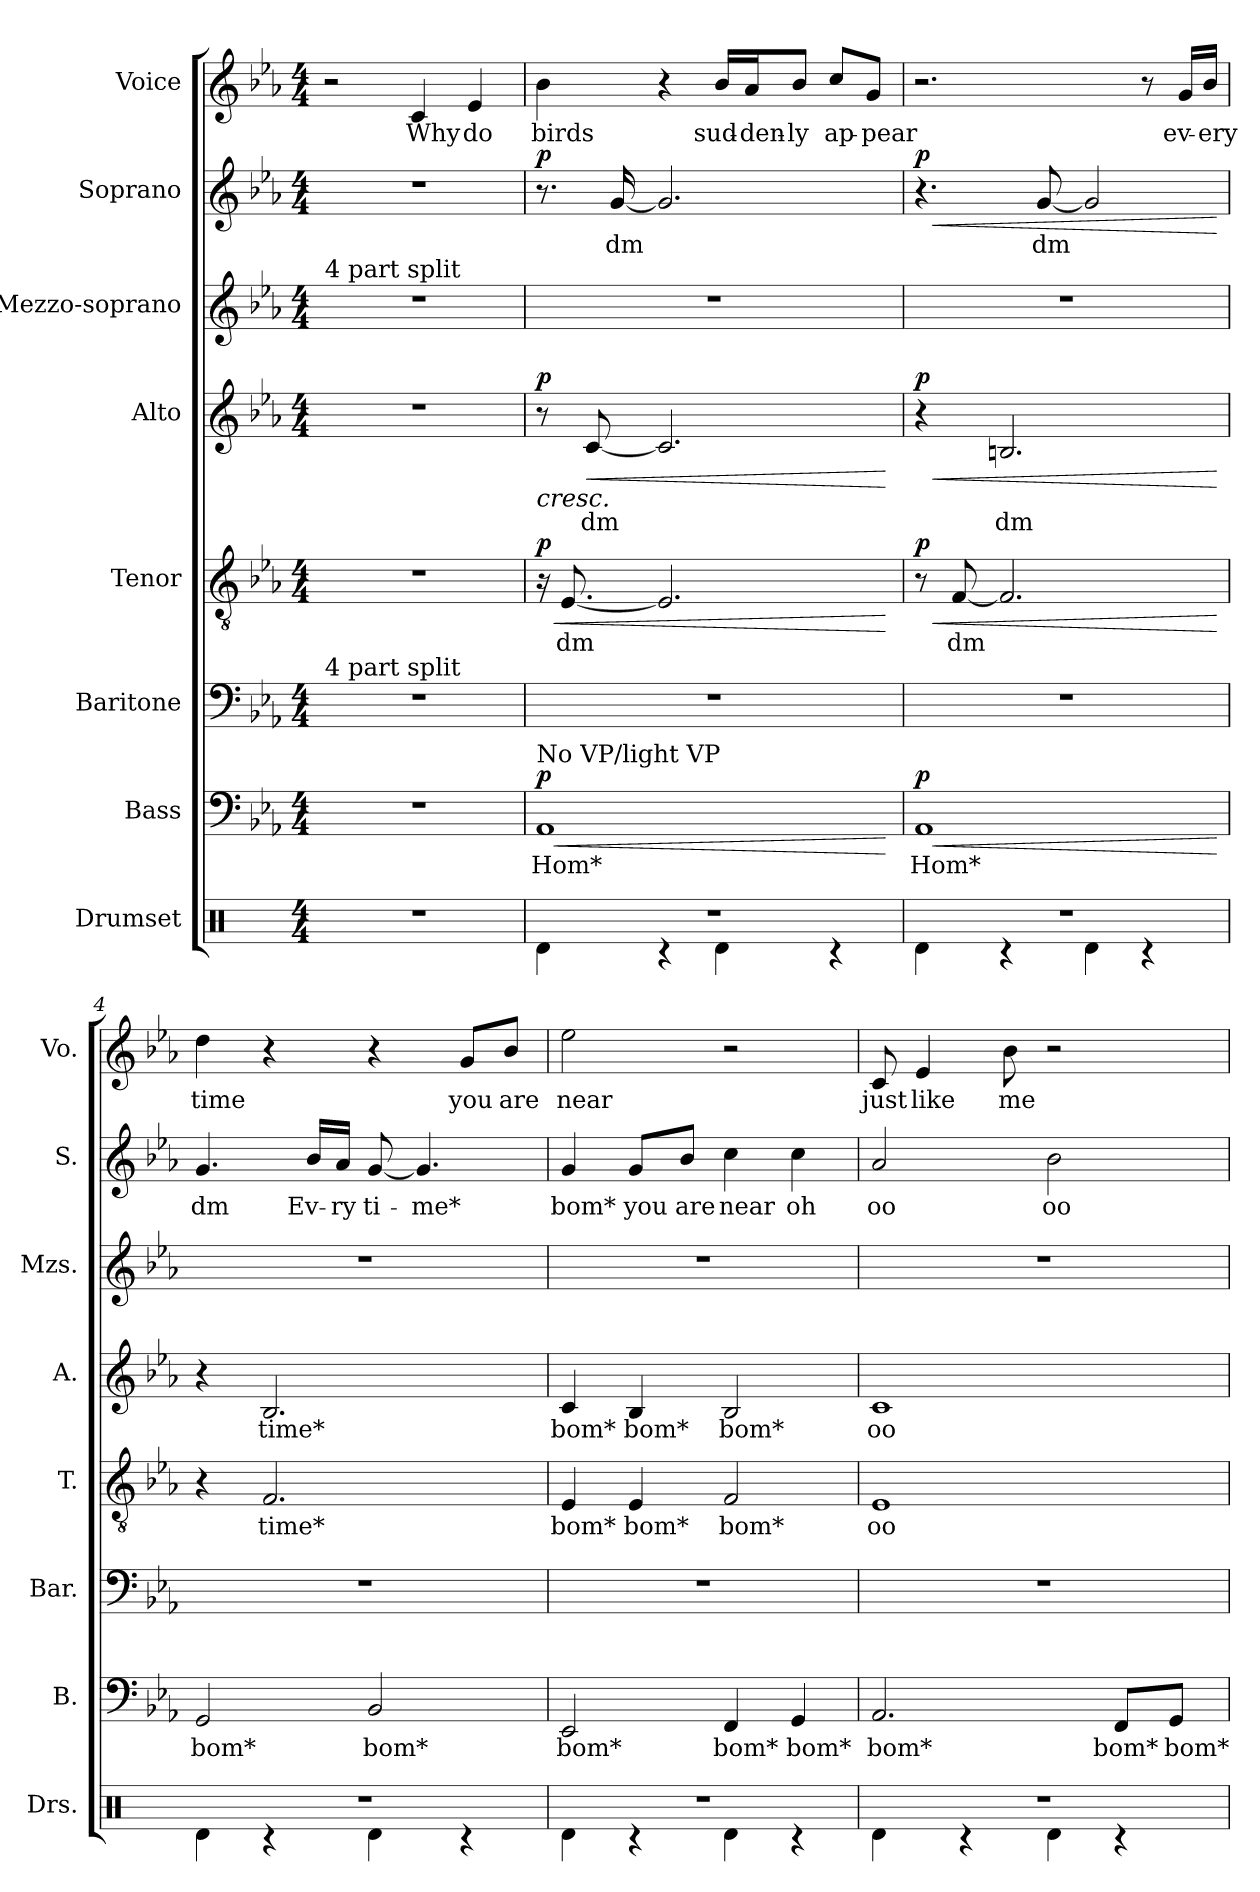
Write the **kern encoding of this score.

**kern	**kern	**text	**dynam	**kern	**kern	**text	**dynam	**kern	**text	**dynam	**kern	**kern	**text	**dynam	**kern	**text
*part8	*part7	*part7	*part7	*part6	*part5	*part5	*part5	*part4	*part4	*part4	*part3	*part2	*part2	*part2	*part1	*part1
*staff8	*staff7	*staff7	*staff7	*staff6	*staff5	*staff5	*staff5	*staff4	*staff4	*staff4	*staff3	*staff2	*staff2	*staff2	*staff1	*staff1
*I"Drumset	*I"Bass	*	*	*I"Baritone	*I"Tenor	*	*	*I"Alto	*	*	*I"Mezzo-soprano	*I"Soprano	*	*	*I"Voice	*
*I'Drs.	*I'B.	*	*	*I'Bar.	*I'T.	*	*	*I'A.	*	*	*I'Mzs.	*I'S.	*	*	*I'Vo.	*
*clefX	*clefF4	*	*	*clefF4	*clefGv2	*	*	*clefG2	*	*	*clefG2	*clefG2	*	*	*clefG2	*
*k[]	*k[b-e-a-]	*	*	*k[b-e-a-]	*k[b-e-a-]	*	*	*k[b-e-a-]	*	*	*k[b-e-a-]	*k[b-e-a-]	*	*	*k[b-e-a-]	*
*M4/4	*M4/4	*	*	*M4/4	*M4/4	*	*	*M4/4	*	*	*M4/4	*M4/4	*	*	*M4/4	*
*MM68	*MM68	*	*	*MM68	*MM68	*	*	*MM68	*	*	*MM68	*MM68	*	*	*MM68	*
=1	=1	=1	=1	=1	=1	=1	=1	=1	=1	=1	=1	=1	=1	=1	=1	=1
!	!	!	!	!	!	!	!	!	!	!	!LO:TX:a:t=4 part split	!	!	!	!	!
!	!	!	!	!LO:TX:a:t=4 part split	!	!	!	!	!	!	!	!	!	!	!	!
1r	1r	.	.	1r	1r	.	.	1r	.	.	1r	1r	.	.	2r	.
!	!	!	!	!	!	!	!	!	!	!	!	!	!	!	!	!LO:LY:b
.	.	.	.	.	.	.	.	.	.	.	.	.	.	.	4c/	Why
!	!	!	!	!	!	!	!	!	!	!	!	!	!	!	!	!LO:LY:b
.	.	.	.	.	.	.	.	.	.	.	.	.	.	.	4e-/	do
=2	=2	=2	=2	=2	=2	=2	=2	=2	=2	=2	=2	=2	=2	=2	=2	=2
*^	*	*	*	*	*	*	*	*	*	*	*	*	*	*	*	*
!	!	!LO:TX:a:t=No VP/light VP	!	!	!	!	!	!	!	!	!	!	!	!	!	!	!
!	!	!	!LO:LY:b	!LO:HP:b	!	!	!	!LO:HP:b	!	!	!LO:HP:b	!	!	!	!	!	!LO:LY:b
!	!	!	!	!LO:DY:n=1:b	!	!	!	!LO:DY:n=1:b	!	!	!LO:DY:n=1:b	!	!	!	!LO:DY:b	!	!
1r	4Rd\	1AA-	Hom*	< p	1r	16r	.	< p	8r	.	< p	1r	8.r	.	p	4b-\	birds
!	!	!	!	!	!	!	!LO:LY:b	!	!	!	!	!	!	!	!	!	!
.	.	.	.	.	.	[8.E-/	dm	.	.	.	.	.	.	.	.	.	.
!	!	!	!	!	!	!	!	!	!	!LO:LY:b	!LO:HP:b	!	!	!	!	!	!
.	.	.	.	.	.	.	.	.	[8c/	dm	<	.	.	.	.	.	.
!	!	!	!	!	!	!	!	!	!	!	!	!	!	!LO:LY:b	!	!	!
.	.	.	.	.	.	.	.	.	.	.	.	.	[16g/	dm	.	.	.
.	4r	.	.	.	.	2.E-/]	.	.	2.c/]	.	.	.	2.g/]	.	.	4r	.
!	!	!	!	!	!	!	!	!	!	!	!	!	!	!	!	!	!LO:LY:b
.	4Rd\	.	.	.	.	.	.	.	.	.	.	.	.	.	.	16b-/LL	sud-
!	!	!	!	!	!	!	!	!	!	!	!	!	!	!	!	!	!LO:LY:b
.	.	.	.	.	.	.	.	.	.	.	.	.	.	.	.	16a-/J	-den-
!	!	!	!	!	!	!	!	!	!	!	!	!	!	!	!	!	!LO:LY:b
.	.	.	.	.	.	.	.	.	.	.	.	.	.	.	.	8b-/J	-ly
!	!	!	!	!	!	!	!	!	!	!	!	!	!	!	!	!	!LO:LY:b
.	4r	.	.	.	.	.	.	.	.	.	.	.	.	.	.	8cc/L	ap-
!	!	!	!	!	!	!	!	!	!	!	!	!	!	!	!	!	!LO:LY:b
.	.	.	.	.	.	.	.	.	.	.	.	.	.	.	.	8g/J	-pear
*v	*v	*	*	*	*	*	*	*	*	*	*	*	*	*	*	*	*
.	.	.	[	.	.	.	[	.	.	[ [	.	.	.	.	.	.
=3	=3	=3	=3	=3	=3	=3	=3	=3	=3	=3	=3	=3	=3	=3	=3	=3
*^	*	*	*	*	*	*	*	*	*	*	*	*	*	*	*	*
!	!	!	!LO:LY:b	!LO:HP:b	!	!	!	!LO:HP:b	!	!	!LO:HP:b	!	!	!	!LO:HP:b	!	!
!	!	!	!	!LO:DY:n=1:b	!	!	!	!LO:DY:n=1:b	!	!	!LO:DY:n=1:b	!	!	!	!LO:DY:n=1:b	!	!
1r	4Rd\	1AA-	Hom*	< p	1r	8r	.	< p	4r	.	< p	1r	4.r	.	< p	2.r	.
!	!	!	!	!	!	!	!LO:LY:b	!	!	!	!	!	!	!	!	!	!
.	.	.	.	.	.	[8F/	dm	.	.	.	.	.	.	.	.	.	.
!	!	!	!	!	!	!	!	!	!	!LO:LY:b	!	!	!	!	!	!	!
.	4r	.	.	.	.	2.F/]	.	.	2.Bn/	dm	.	.	.	.	.	.	.
!	!	!	!	!	!	!	!	!	!	!	!	!	!	!LO:LY:b	!	!	!
.	.	.	.	.	.	.	.	.	.	.	.	.	[8g/	dm	.	.	.
.	4Rd\	.	.	.	.	.	.	.	.	.	.	.	2g/]	.	.	.	.
.	4r	.	.	.	.	.	.	.	.	.	.	.	.	.	.	8r	.
!	!	!	!	!	!	!	!	!	!	!	!	!	!	!	!	!	!LO:LY:b
.	.	.	.	.	.	.	.	.	.	.	.	.	.	.	.	16g/LL	ev-
!	!	!	!	!	!	!	!	!	!	!	!	!	!	!	!	!	!LO:LY:b
.	.	.	.	.	.	.	.	.	.	.	.	.	.	.	.	16b-/JJ	-ery
*v	*v	*	*	*	*	*	*	*	*	*	*	*	*	*	*	*	*
.	.	.	[	.	.	.	[	.	.	[	.	.	.	[	.	.
!!LO:PB:g=z
=4	=4	=4	=4	=4	=4	=4	=4	=4	=4	=4	=4	=4	=4	=4	=4	=4
*^	*	*	*	*	*	*	*	*	*	*	*	*	*	*	*	*
!	!	!	!LO:LY:b	!	!	!	!	!	!	!	!	!	!	!LO:LY:b	!	!	!LO:LY:b
1r	4Rd\	2GG/	bom*	.	1r	4r	.	.	4r	.	.	1r	4.g/	dm	.	4dd\	time
!	!	!	!	!	!	!	!LO:LY:b	!	!	!LO:LY:b	!	!	!	!	!	!	!
.	4r	.	.	.	.	2.F/	time*	.	2.B-/	time*	.	.	.	.	.	4r	.
!	!	!	!	!	!	!	!	!	!	!	!	!	!	!LO:LY:b	!	!	!
.	.	.	.	.	.	.	.	.	.	.	.	.	16b-/LL	Ev-	.	.	.
!	!	!	!	!	!	!	!	!	!	!	!	!	!	!LO:LY:b	!	!	!
.	.	.	.	.	.	.	.	.	.	.	.	.	16a-/JJ	-ry	.	.	.
!	!	!	!LO:LY:b	!	!	!	!	!	!	!	!	!	!	!LO:LY:b	!	!	!
.	4Rd\	2BB-/	bom*	.	.	.	.	.	.	.	.	.	[8g/	ti-	.	4r	.
!	!	!	!	!	!	!	!	!	!	!	!	!	!	!LO:LY:b	!	!	!
.	.	.	.	.	.	.	.	.	.	.	.	.	4.g/]	-me*	.	.	.
!	!	!	!	!	!	!	!	!	!	!	!	!	!	!	!	!	!LO:LY:b
.	4r	.	.	.	.	.	.	.	.	.	.	.	.	.	.	8g/L	you
!	!	!	!	!	!	!	!	!	!	!	!	!	!	!	!	!	!LO:LY:b
.	.	.	.	.	.	.	.	.	.	.	.	.	.	.	.	8b-/J	are
=5	=5	=5	=5	=5	=5	=5	=5	=5	=5	=5	=5	=5	=5	=5	=5	=5	=5
!	!	!	!LO:LY:b	!	!	!	!LO:LY:b	!	!	!LO:LY:b	!	!	!	!LO:LY:b	!	!	!LO:LY:b
1r	4Rd\	2EE-/	bom*	.	1r	4E-/	bom*	.	4c/	bom*	.	1r	4g/	bom*	.	2ee-\	near
!	!	!	!	!	!	!	!LO:LY:b	!	!	!LO:LY:b	!	!	!	!LO:LY:b	!	!	!
.	4r	.	.	.	.	4E-/	bom*	.	4B-/	bom*	.	.	8g/L	you	.	.	.
!	!	!	!	!	!	!	!	!	!	!	!	!	!	!LO:LY:b	!	!	!
.	.	.	.	.	.	.	.	.	.	.	.	.	8b-/J	are	.	.	.
!	!	!	!LO:LY:b	!	!	!	!LO:LY:b	!	!	!LO:LY:b	!	!	!	!LO:LY:b	!	!	!
.	4Rd\	4FF/	bom*	.	.	2F/	bom*	.	2B-/	bom*	.	.	4cc\	near	.	2r	.
!	!	!	!LO:LY:b	!	!	!	!	!	!	!	!	!	!	!LO:LY:b	!	!	!
.	4r	4GG/	bom*	.	.	.	.	.	.	.	.	.	4cc\	oh	.	.	.
=6	=6	=6	=6	=6	=6	=6	=6	=6	=6	=6	=6	=6	=6	=6	=6	=6	=6
!	!	!	!LO:LY:b	!	!	!	!LO:LY:b	!	!	!LO:LY:b	!	!	!	!LO:LY:b	!	!	!LO:LY:b
1r	4Rd\	2.AA-/	bom*	.	1r	1E-	oo	.	1c	oo	.	1r	2a-/	oo	.	8c/	just
!	!	!	!	!	!	!	!	!	!	!	!	!	!	!	!	!	!LO:LY:b
.	.	.	.	.	.	.	.	.	.	.	.	.	.	.	.	4e-/	like
.	4r	.	.	.	.	.	.	.	.	.	.	.	.	.	.	.	.
!	!	!	!	!	!	!	!	!	!	!	!	!	!	!	!	!	!LO:LY:b
.	.	.	.	.	.	.	.	.	.	.	.	.	.	.	.	8b-\	me
!	!	!	!	!	!	!	!	!	!	!	!	!	!	!LO:LY:b	!	!	!
.	4Rd\	.	.	.	.	.	.	.	.	.	.	.	2b-\	oo	.	2r	.
!	!	!	!LO:LY:b	!	!	!	!	!	!	!	!	!	!	!	!	!	!
.	4r	8FF/L	bom*	.	.	.	.	.	.	.	.	.	.	.	.	.	.
!	!	!	!LO:LY:b	!	!	!	!	!	!	!	!	!	!	!	!	!	!
.	.	8GG/J	bom*	.	.	.	.	.	.	.	.	.	.	.	.	.	.
*v	*v	*	*	*	*	*	*	*	*	*	*	*	*	*	*	*	*
=	=	=	=	=	=	=	=	=	=	=	=	=	=	=	=	=
*-	*-	*-	*-	*-	*-	*-	*-	*-	*-	*-	*-	*-	*-	*-	*-	*-
